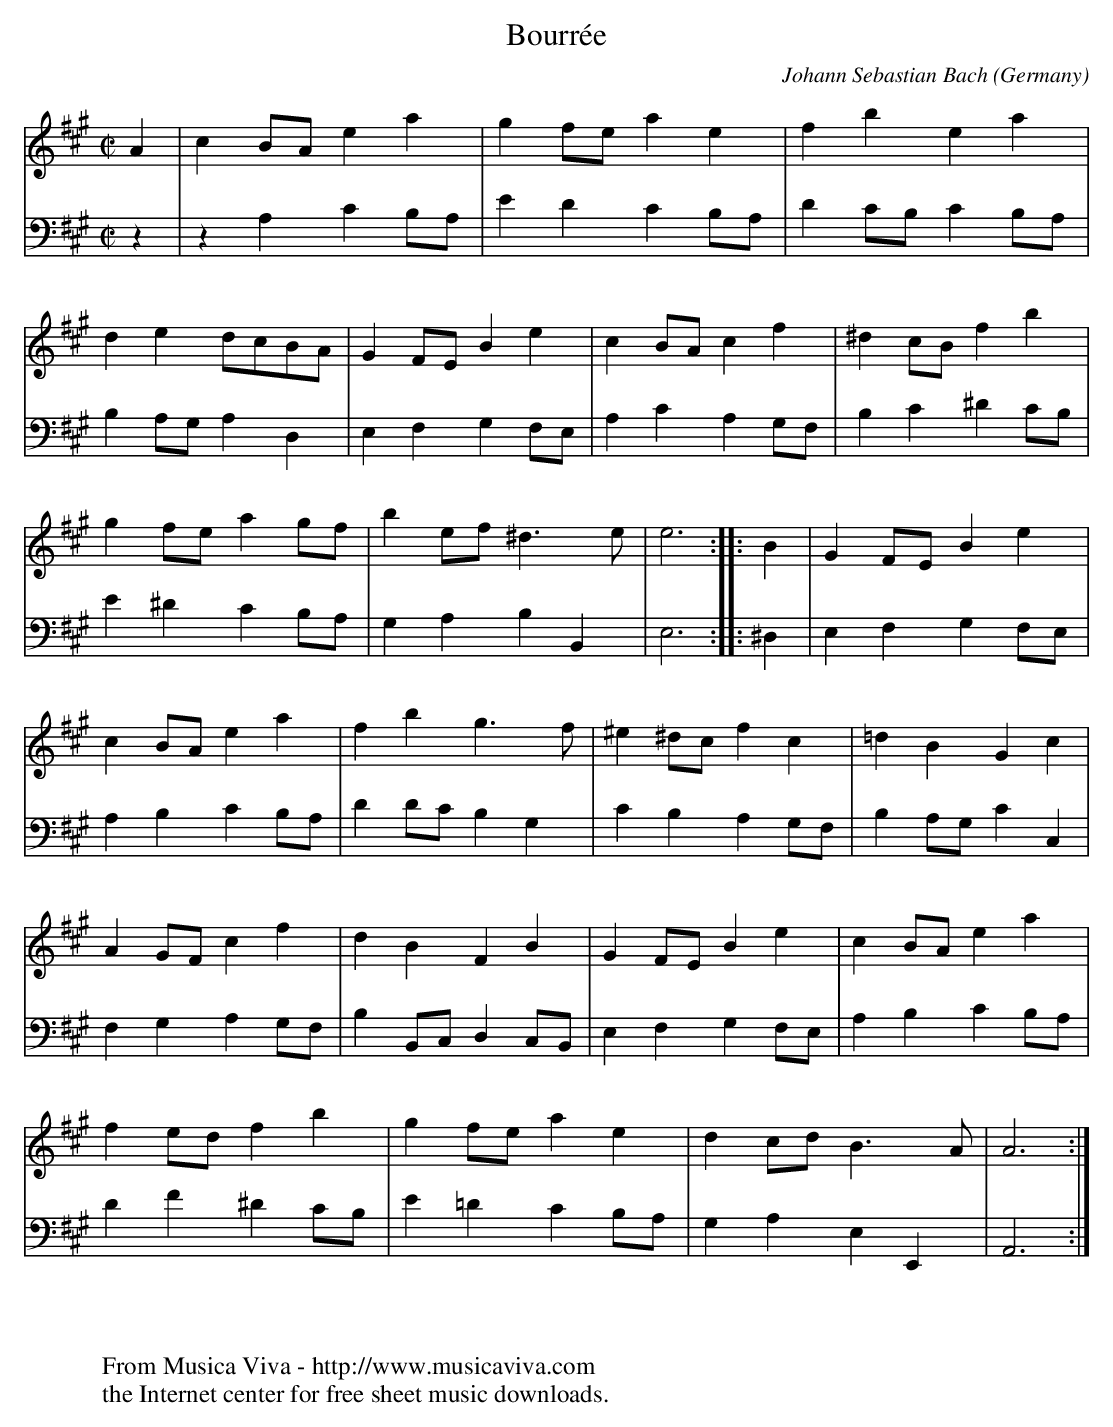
X:1
T:Bourr\'ee
C:Johann Sebastian Bach
O:Germany
V:1 Program 1 6 %Harpsichord
V:2 Program 1 6 bass %Harpsichord
M:C|
L:1/8
K:A
V:1
A2|c2BAe2a2|g2fea2e2|f2b2e2a2|
V:2
z2|z2A,2C2B,A,|E2D2C2B,A,|D2CB,C2B,A,|
V:1
d2e2dcBA|G2FEB2e2|c2BAc2f2|^d2cBf2b2|
V:2
B,2A,G,A,2D,2|E,2F,2G,2F,E,|A,2C2A,2G,F,|B,2C2^D2CB,|
V:1
g2fea2gf|b2ef^d3e|e6::B2|G2FEB2e2|
V:2
E2^D2C2B,A,|G,2A,2B,2B,,2|E,6::^D,2|E,2F,2G,2F,E,|
V:1
c2BAe2a2|f2b2g3f|^e2^dcf2c2|=d2B2G2c2|
V:2
A,2B,2C2B,A,|D2DCB,2G,2|C2B,2A,2G,F,|B,2A,G,C2C,2|
V:1
A2GFc2f2|d2B2F2B2|G2FEB2e2|c2BAe2a2|
V:2
F,2G,2A,2G,F,|B,2B,,C,D,2C,B,,|E,2F,2G,2F,E,|A,2B,2C2B,A,|
V:1
f2edf2b2|g2fea2e2|d2cdB3A|A6:|]
V:2
D2F2^D2CB,|E2=D2C2B,A,|G,2A,2E,2E,,2|A,,6:|]
W:
W:
W:  From Musica Viva - http://www.musicaviva.com
W:  the Internet center for free sheet music downloads.
